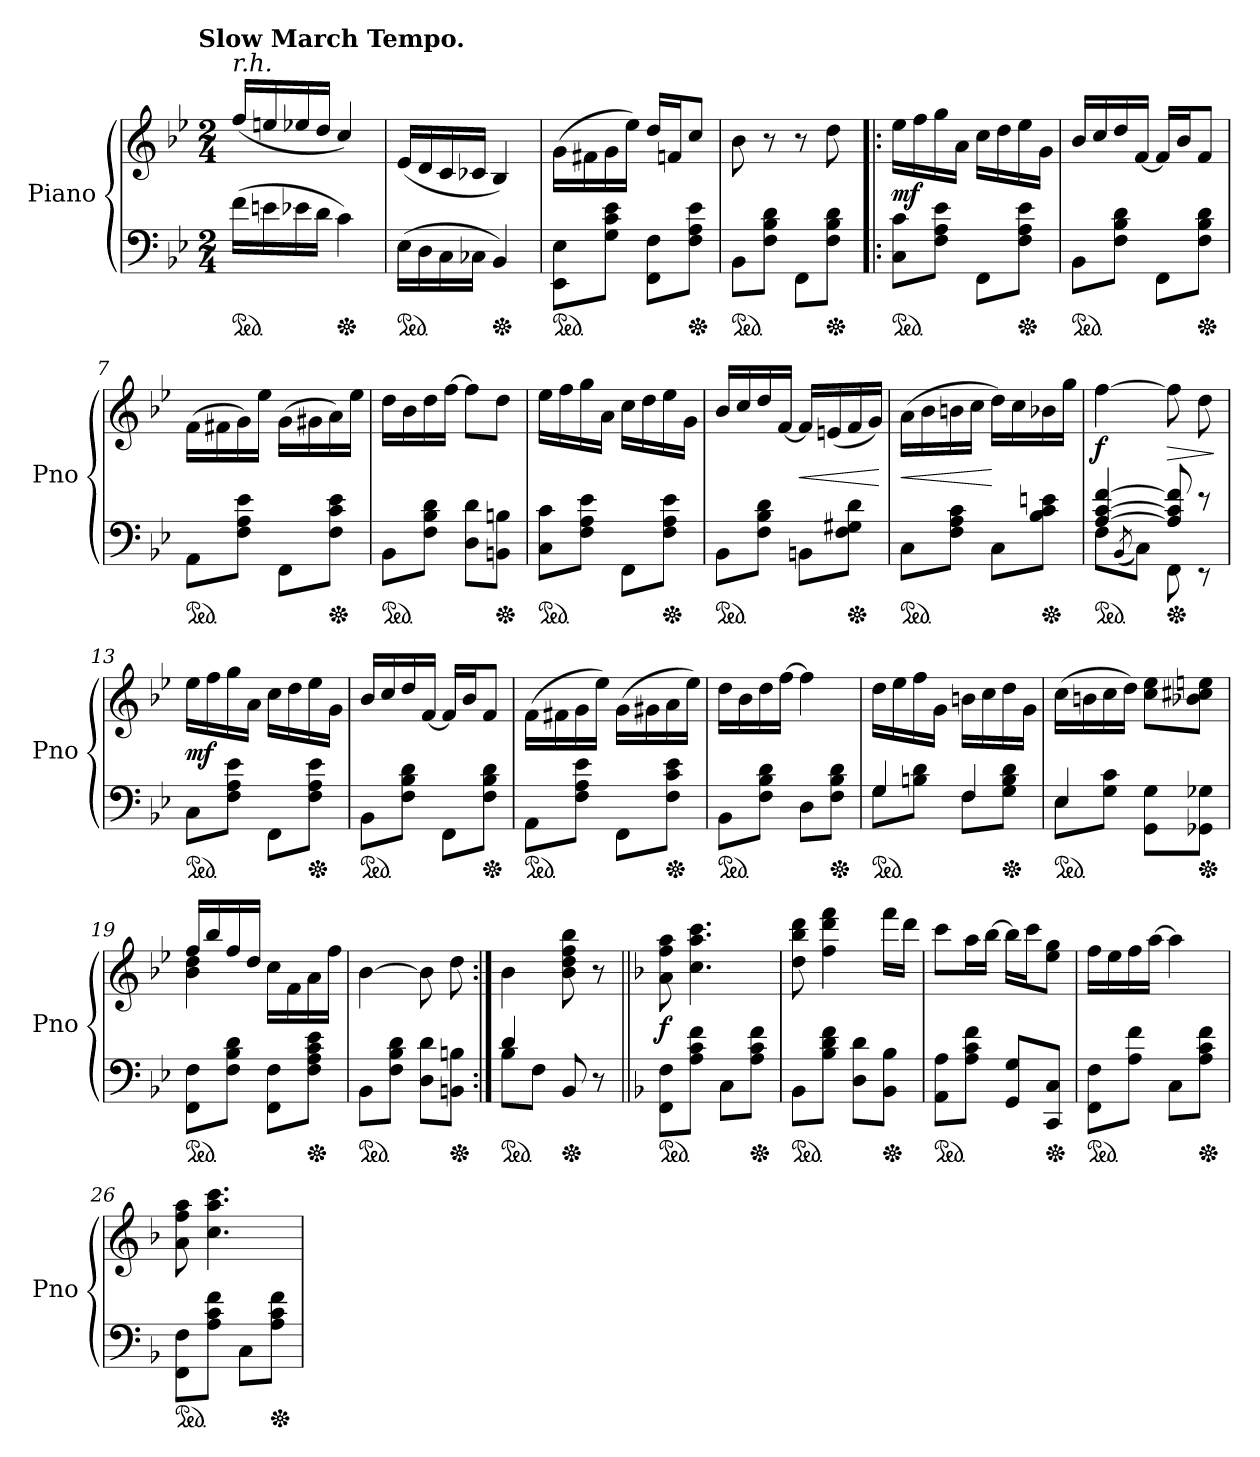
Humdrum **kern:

**kern	**kern	**dynam
*part1	*part1	*part1
*staff2	*staff1	*staff1/2
*I"Piano	*	*
*I'Pno	*	*
*clefF4	*clefG2	*
*k[b-e-]	*k[b-e-]	*
*B-:	*B-:	*
!!LO:TX:omd:t=Slow March Tempo.
*M2/4	*M2/4	*
*MM90	*MM90	*
=1	=1	=1
!	!LO:TX:a:i:t=r.h.	!
!LO:TX:a:i:t=l.h.	!	!
*ped	*	*
(16f\LL	(16ff/LL	.
16en\	16een/	.
16e-X\	16ee-X/	.
16d\JJ	16dd/JJ	.
*Xped	*	*
4c\)	4cc/)	.
=2	=2	=2
*ped	*	*
(16E-\LL	(16e-LL	.
16D\	16d	.
16C\	16c	.
16C-X\JJ	16c-XJJ	.
*Xped	*	*
4BB-)	4B-)	.
=3	=3	=3
*ped	*	*
8EE- 8E-L	(16gLL	.
.	16f#X	.
8G 8c 8e-J	16g	.
.	16ee-JJ)	.
8FF 8FL	16dd/LL	.
.	16fn/J	.
*Xped	*	*
8F 8A 8e-J	8cc/J	.
=4	=4	=4
*ped	*	*
8BB-L	8b-	.
8F 8B- 8dJ	8r	.
8FFL	8r	.
*Xped	*	*
8F 8B- 8dJ	8dd	.
=5!|:	=5!|:	=5!|:
*ped	*	*
8C 8cL	16ee-LL	mf
.	16ff	.
8F 8A 8e-J	16gg	.
.	16aJJ	.
8FFL	16ccLL	.
.	16dd	.
*Xped	*	*
8F 8A 8e-J	16ee-	.
.	16gJJ	.
=6	=6	=6
*ped	*	*
8BB-L	16b-LL	.
.	16cc	.
8F 8B- 8dJ	16dd	.
.	[16fJJ	.
8FFL	16fLL]	.
.	16b-J	.
*Xped	*	*
8F 8B- 8dJ	8fJ	.
=7	=7	=7
*ped	*	*
8AAL	(16fLL	.
.	16f#X	.
8F 8A 8e-J	16g)	.
.	16ee-JJ	.
8FFL	(16gLL	.
.	16g#X	.
*Xped	*	*
8F 8c 8e-J	16a)	.
.	16ee-JJ	.
=8	=8	=8
*ped	*	*
8BB-L	16ddLL	.
.	16b-	.
8F 8B- 8dJ	16dd	.
.	[16ffJJ	.
8D 8dL	8ffL]	.
*Xped	*	*
8BBn 8BnJ	8ddJ	.
=9	=9	=9
*ped	*	*
8C 8cL	16ee-LL	.
.	16ff	.
8F 8A 8e-J	16gg	.
.	16aJJ	.
8FFL	16ccLL	.
.	16dd	.
*Xped	*	*
8F 8A 8e-J	16ee-	.
.	16gJJ	.
=10	=10	=10
*ped	*	*
8BB-L	16b-LL	.
.	16cc	.
8F 8B- 8dJ	16dd	.
.	[16fJJ	.
8BBnL	16fLL]	<
.	(16en	.
*Xped	*	*
8F 8G#X 8dJ	16f	.
.	16gJJ)	.
.	.	[
=11	=11	=11
*ped	*	*
8CL	(16aLL	<
.	16b-	.
8F 8A 8cJ	16bn	.
.	16ccJJ	.
8CL	16ddLL)	[
.	16cc	.
*Xped	*	*
8B- 8c 8enJ	16b-X	.
.	16ggJJ	.
=12	=12	=12
*^	*	*
*ped	*	*	*
[4A [4c [4f	8FL	[4ff	f
.	(8qBB-	.	.
.	8CJ)	.	.
*Xped	*	*	*
8A] 8c] 8f]	8FF	8ff]	>
8re	8rEE	8dd	.
*v	*v	*	*
.	.	]
=13	=13	=13
*ped	*	*
8CL	16ee-LL	mf
.	16ff	.
8F 8A 8e-J	16gg	.
.	16aJJ	.
8FFL	16ccLL	.
.	16dd	.
*Xped	*	*
8F 8A 8e-J	16ee-	.
.	16gJJ	.
=14	=14	=14
*ped	*	*
8BB-L	16b-LL	.
.	16cc	.
8F 8B- 8dJ	16dd	.
.	[16fJJ	.
8FFL	16fLL]	.
.	16b-J	.
*Xped	*	*
8F 8B- 8dJ	8fJ	.
=15	=15	=15
*ped	*	*
8AAL	(16fLL	.
.	16f#X	.
8F 8A 8e-J	16g	.
.	16ee-JJ)	.
8FFL	(16gLL	.
.	16g#X	.
*Xped	*	*
8F 8c 8e-J	16a	.
.	16ee-JJ)	.
=16	=16	=16
*ped	*	*
8BB-L	16ddLL	.
.	16b-	.
8F 8B- 8dJ	16dd	.
.	[16ffJJ	.
8DL	4ff]	.
*Xped	*	*
8F 8B- 8dJ	.	.
=17	=17	=17
*^	*	*
*ped	*	*	*
4G	8GL	16ddLL	.
.	.	16ee-	.
.	8Bn 8dJ	16ff	.
.	.	16gJJ	.
4F	8FL	16bnLL	.
.	.	16cc	.
*Xped	*	*	*
.	8G 8B 8dJ	16dd	.
.	.	16gJJ	.
=18	=18	=18	=18
*ped	*	*	*
4E-	8E-L	(16ccLL	.
.	.	16bn	.
.	8G 8cJ	16cc	.
.	.	16ddJJ)	.
8GG\ 8G\L	4ryy	8cc 8ee-L	.
*Xped	*	*	*
8GG-X\ 8G-X\J	.	8b-X 8cc#X 8eenJ	.
*v	*v	*	*
=19	=19	=19
*	*^	*
*ped	*	*	*
8FF 8FL	16ffLL	4b- 4dd	.
.	16bb-	.	.
8F 8B- 8dJ	16ff	.	.
.	16ddJJ	.	.
8FF 8FL	16ccLL	4ryy	.
.	16f	.	.
*Xped	*	*	*
8F 8A 8c 8e-J	16a	.	.
.	16ffJJ	.	.
*	*v	*v	*
=20	=20	=20
*ped	*	*
8BB-L	[4b-	.
8F 8B- 8dJ	.	.
8D 8dL	8b-]	.
*Xped	*	*
8BBn 8BnJ	8dd	.
=21:|!	=21:|!	=21:|!
*^	*	*
*ped	*	*	*
4d	8B-L	4b-	.
.	8FJ	.	.
*Xped	*	*	*
4ryy	8BB-	8b- 8dd 8ff 8bb-	.
.	8r	8r	.
*v	*v	*	*
=22||	=22||	=22||
*k[b-]	*k[b-]	*
*ped	*	*
8FF 8FL	8a 8ff 8aa	f
8A 8c 8fJ	4.cc 4.aa 4.ccc	.
8CL	.	.
*Xped	*	*
8A 8c 8fJ	.	.
=23	=23	=23
*ped	*	*
8BB-L	8dd 8bb- 8ddd	.
8B- 8d 8fJ	4ff 4ddd 4fff	.
8D 8dL	.	.
*Xped	*	*
8BB- 8B-J	16fffLL	.
.	16dddJJ	.
=24	=24	=24
*ped	*	*
8AA 8AL	8cccL	.
8A 8c 8fJ	16aaL	.
.	[16bb-JJ	.
8GG 8GL	16bb-LL]	.
.	16cccJ	.
*Xped	*	*
8CC 8CJ	8ee 8ggJ	.
=25	=25	=25
*ped	*	*
8FF 8FL	16ffLL	.
.	16ee	.
8A 8fJ	16ff	.
.	[16aaJJ	.
8CL	4aa]	.
*Xped	*	*
8A 8c 8fJ	.	.
=26	=26	=26
*ped	*	*
8FF 8FL	8a 8ff 8aa	.
8A 8c 8fJ	4.cc 4.aa 4.ccc	.
8CL	.	.
*Xped	*	*
8A 8c 8fJ	.	.
=	=	=
*-	*-	*-
